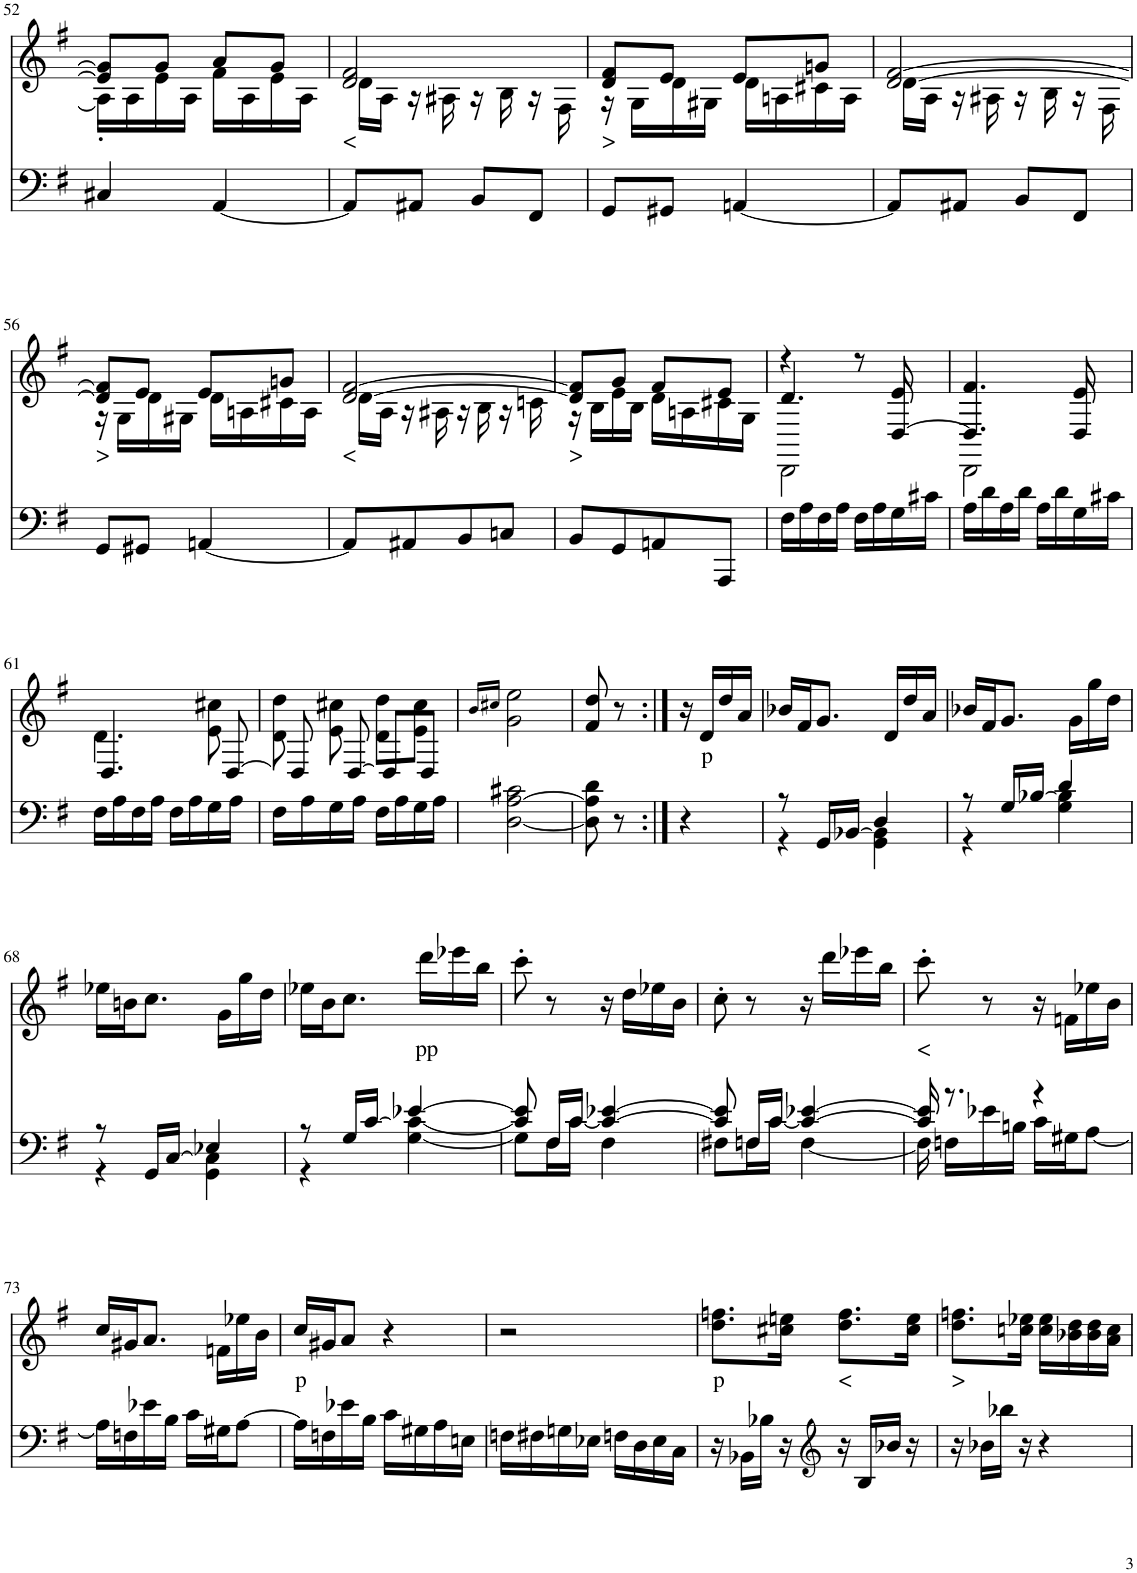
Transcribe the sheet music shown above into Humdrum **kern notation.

**kern	**kern	**text
*part2	*part1	*part1
*staff2	*staff1	*staff1
*I"Piano	*I"Piano	*
*I'Pno	*I'Pno	*
!!LO:PB:g=z
*clefF4	*clefG2	*
*k[f#]	*k[f#]	*
*G:	*G:	*
*M2/4	*M2/4	*
=52	=52	=52
*	*^	*
4C#X/	8e/] 8g/]L	16A'\LL]	.
.	.	16A\	.
.	8g/J	16e\	.
.	.	16A\JJ	.
[4AA/	8a/L	16f#\LL	.
.	.	16A\	.
.	8g/J	16e\	.
.	.	16A\JJ	.
=53	=53	=53	=53
!	!	!	!LO:LY:b
8AA/L]	2d/ 2f#/	16d\LL	<
.	.	16A\JJ	.
8AA#X/J	.	16r	.
.	.	16A#X\	.
8BB/L	.	16r	.
.	.	16B\	.
8FF#/J	.	16r	.
.	.	16F#\	.
=54	=54	=54	=54
!	!	!	!LO:LY:b
8GG/L	8d/ 8f#/L	16r	>
.	.	16G\LL	.
8GG#X/J	8e/J	16d\	.
.	.	16G#X\JJ	.
[4AAn/	8e/L	16d\LL	.
.	.	16An\	.
.	8gn/J	16c#X\	.
.	.	16A\JJ	.
=55	=55	=55	=55
8AA/L]	[2d/ [2f#/	16d\LL	.
.	.	16A\JJ	.
8AA#X/J	.	16r	.
.	.	16A#X\	.
8BB/L	.	16r	.
.	.	16B\	.
8FF#/J	.	16r	.
.	.	16F#\	.
!!LO:LB:g=z	!!
=56	=56	=56	=56
!	!	!	!LO:LY:b
8GG/L	8d/] 8f#/]L	16r	>
.	.	16G\LL	.
8GG#X/J	8e/J	16d\	.
.	.	16G#X\JJ	.
[4AAn/	8e/L	16d\LL	.
.	.	16An\	.
.	8gn/J	16c#X\	.
.	.	16A\JJ	.
=57	=57	=57	=57
!	!	!	!LO:LY:b
8AA/L]	[2d/ [2f#/	16d\LL	<
.	.	16A\JJ	.
8AA#X/	.	16r	.
.	.	16A#X\	.
8BB/	.	16r	.
.	.	16B\	.
8Cn/J	.	16r	.
.	.	16cn\	.
=58	=58	=58	=58
!	!	!	!LO:LY:b
8BB/L	8d/] 8f#/]L	16r	>
.	.	16B\LL	.
8GG/	8g/J	16e\	.
.	.	16B\JJ	.
8AAn/	8f#/L	16d\LL	.
.	.	16An\	.
8AAA/J	8e/J	16c#X\	.
.	.	16G\JJ	.
=59	=59	=59	=59
*	*	*^	*
16F#\LL	4r	2DD\	4.d/	.
16A\	.	.	.	.
16F#\	.	.	.	.
16A\JJ	.	.	.	.
16F#\LL	8r	.	.	.
16A\	.	.	.	.
16G\	[8D/	.	8e/	.
16c#X\JJ	.	.	.	.
=60	=60	=60	=60	=60
16A\LL	4.D/]	2DD\	4.f#/	.
16d\	.	.	.	.
16A\	.	.	.	.
16d\JJ	.	.	.	.
16A\LL	.	.	.	.
16d\	.	.	.	.
16G\	8D/	.	8e/	.
16c#X\JJ	.	.	.	.
*	*	*v	*v	*
!!LO:LB:g=z
=61	=61	=61	=61
16F#\LL	4.D/	4.d\	.
16A\	.	.	.
16F#\	.	.	.
16A\JJ	.	.	.
16F#\LL	.	.	.
16A\	.	.	.
16G\	[8D/	8e\ 8cc#X\	.
16A\JJ	.	.	.
=62	=62	=62	=62
16F#\LL	8D/]	8d\ 8dd\	.
16A\	.	.	.
16G\	[8D/	8e\ 8cc#X\	.
16A\JJ	.	.	.
16F#\LL	8D/L]	8d\ 8dd\L	.
16A\	.	.	.
16G\	8D/J	8e\ 8cc#\J	.
16A\JJ	.	.	.
*	*v	*v	*
=63	=63	=63
.	16qb/LL	.
.	16qcc#X/JJ	.
[2D\ [2A\ 2c#X\	2g\ 2ee\	.
=64	=64	=64
8D\] 8A\] 8d\	8f#/ 8dd/	.
8r	8r	.
=65:|!	=65:|!	=65:|!
4r	16r	.
!	!	!LO:LY:b
.	16d/LL	p
.	16dd/	.
.	16a/JJ	.
=66	=66	=66
*^	*	*
8r	4r	16b-X/LL	.
.	.	16f#/J	.
16GG/LL	.	8.g/J	.
[16BB-X/JJ	.	.	.
4D/	4GG\ 4BB-\]	.	.
.	.	16d/LL	.
.	.	16dd/	.
.	.	16a/JJ	.
=67	=67	=67	=67
8r	4r	16b-X/LL	.
.	.	16f#/J	.
16G/LL	.	8.g/J	.
[16B-X/JJ	.	.	.
4d/	4G\ 4B-\]	.	.
.	.	16g\LL	.
.	.	16gg\	.
.	.	16dd\JJ	.
!!LO:LB:g=z
=68	=68	=68	=68
8r	4r	16ee-X\LL	.
.	.	16bn\J	.
16GG/LL	.	8.cc\J	.
[16C/JJ	.	.	.
4E-X/	4GG\ 4C\]	.	.
.	.	16g\LL	.
.	.	16gg\	.
.	.	16dd\JJ	.
=69	=69	=69	=69
8r	4r	16ee-X\LL	.
.	.	16b\J	.
16G/LL	.	8.cc\J	.
[16c/JJ	.	.	.
[4e-X/	[4G\ 4c\_	.	.
!	!	!	!LO:LY:b
.	.	16ddd\LL	pp
.	.	16eee-X\	.
.	.	16bb\JJ	.
=70	=70	=70	=70
8c/] 8e-/]	8G\L]	8ccc'\	.
16F#/LL	16F#\L	8r	.
16c/JJ	[16c\JJ	.	.
4c/_ [4e-X/	4F#\	16r	.
.	.	16dd\LL	.
.	.	16ee-X\	.
.	.	16b\JJ	.
=71	=71	=71	=71
8c/] 8e-/]	8F#X\L	8cc'\	.
16Fn/LL	16F\L	8r	.
16c/JJ	[16c\JJ	.	.
4c/_ [4e-X/	[4F\	16r	.
.	.	16ddd\LL	.
.	.	16eee-X\	.
.	.	16bb\JJ	.
=72	=72	=72	=72
!	!	!	!LO:LY:b
16c/] 16e-/]	16F\]	8ccc'\	<
8.r	16Fn\LL	.	.
.	16e-X\	8r	.
.	16Bn\JJ	.	.
4r	16c\LL	16r	.
.	16G#X\J	16fn\LL	.
.	[8A\J	16ee-X\	.
.	.	16b\JJ	.
*v	*v	*	*
!!LO:LB:g=z
=73	=73	=73
16A\LL]	16cc/LL	.
16Fn\	16g#X/J	.
16e-X\	8.a/J	.
16B\JJ	.	.
16c\LL	.	.
16G#X\J	16fn\LL	.
[8A\J	16ee-X\	.
.	16b\JJ	.
=74	=74	=74
!	!	!LO:LY:b
16A\LL]	16cc/LL	p
16Fn\	16g#X/J	.
16e-X\	8a/J	.
16B\JJ	.	.
16c\LL	4r	.
16G#X\	.	.
16A\	.	.
16En\JJ	.	.
=75	=75	=75
16Fn\LL	2r	.
16F#X\	.	.
16Gn\	.	.
16E-X\JJ	.	.
16Fn\LL	.	.
16D\	.	.
16E-\	.	.
16C\JJ	.	.
=76	=76	=76
!	!	!LO:LY:b
16r	8.dd\ 8.ffn\L	p
16BB-X\LL	.	.
16B-X\JJ	.	.
16r	16cc#X\ 16een\Jk	.
*clefG2	*	*
!	!	!LO:LY:b
16r	8.dd\ 8.ff\L	<
16B-/LL	.	.
16b-X/JJ	.	.
16r	16cc#\ 16ee\Jk	.
=77	=77	=77
!	!	!LO:LY:b
16r	8.dd\ 8.ffn\L	>
16b-X\LL	.	.
16bb-X\JJ	.	.
16r	16ccn\ 16ee-X\Jk	.
4r	16cc\ 16ee-\LL	.
.	16b-X\ 16dd\	.
.	16b-\ 16dd\	.
.	16a\ 16cc\JJ	.
=	=	=
*-	*-	*-
